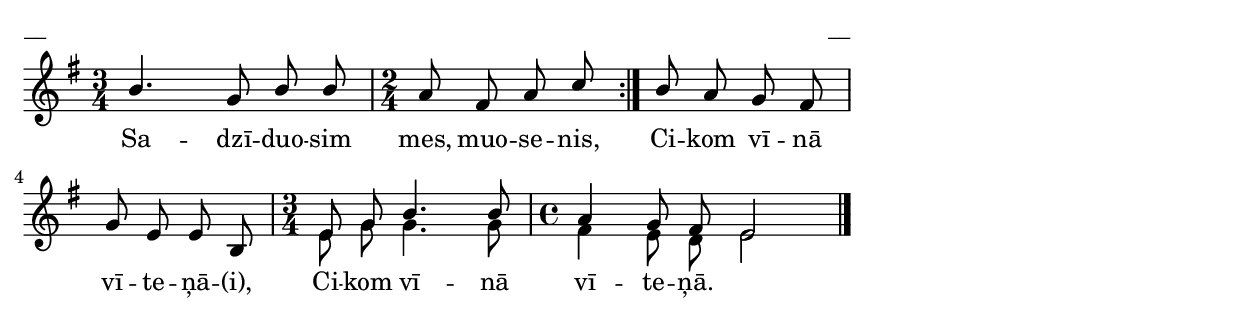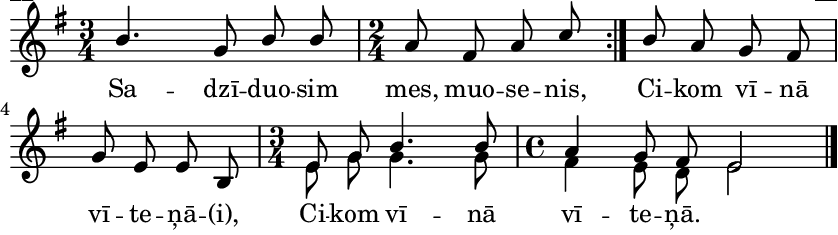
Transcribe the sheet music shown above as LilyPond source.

\version "2.13.18"
#(ly:set-option 'crop #t)

%\header {
%    title = "Sadzīduosim mes, muosenis"
%}
\paper {
line-width = 14\cm
left-margin = 0.4\cm
between-system-padding = 0.1\cm
between-system-space = 0.1\cm
}
\layout {
indent = #0
ragged-last = ##f
}

voiceA = \relative c'' {
\clef "treble"
\key e \minor
\repeat volta 2 {
\time 3/4
b4. g8 b b 
\time 2/4
a8 fis a c 
}
b8 a g fis | g8 e e b
\time 3/4
e8 g b4. b8 
\time 4/4
a4 g8 fis e2
\bar "|."
} 

lyricA = \lyricmode {
Sa -- dzī -- duo -- sim mes, muo -- se -- nis,
Ci -- kom vī -- nā vī -- te -- ņā -- (i),
Ci -- kom vī -- nā vī -- te -- ņā.
} 


voiceB = \relative c' {
\clef "treble"
\key e \minor
\repeat volta 2 {
\time 3/4
s2.
\time 2/4
s2
}
s2 | s2 
\time 3/4
e8 g g4. g8 
\time 4/4
fis4 e8 d e2
} 


fullScore = <<
\new Staff {
<<
\new Voice = "voiceA" { \voiceOne \autoBeamOff \voiceA }
\new Lyrics \lyricsto "voiceA" \lyricA
\new Voice = "voiceB" { \voiceTwo \autoBeamOff \voiceB }
>>
}
>>

\score {
\fullScore
\header { piece = "__" opus = "__" }
}
\markup { \with-color #(x11-color 'white) \sans \smaller "__" }
\score {
\unfoldRepeats
\fullScore
\midi {
\context { \Staff \remove "Staff_performer" }
\context { \Voice \consists "Staff_performer" }
}
}


